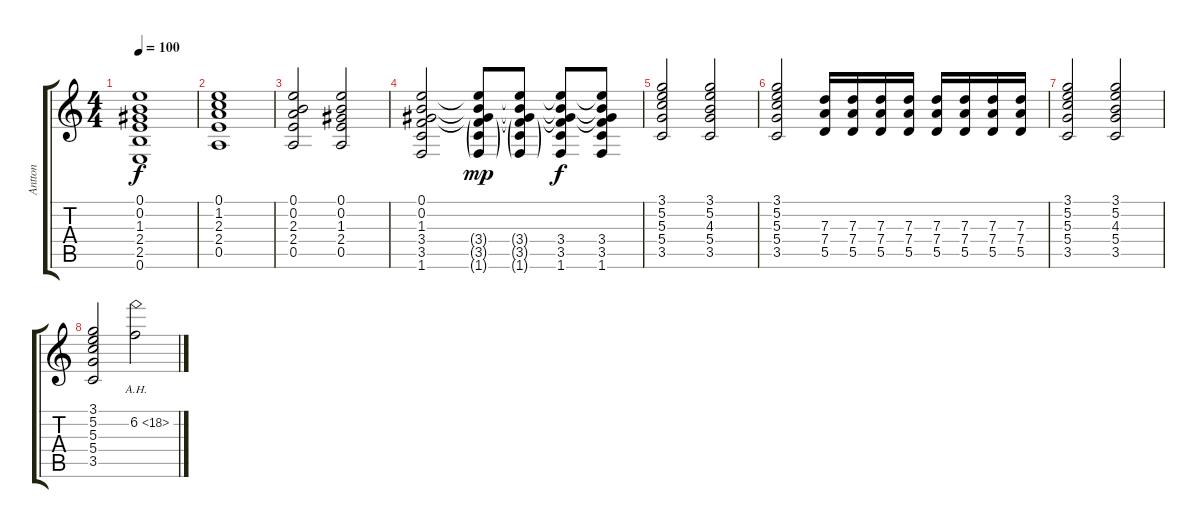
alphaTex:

\track ("Antton" "Antton") {instrument acousticguitarnylon}
\staff {score tabs}
\tuning (E4 B3 G3 D3 A2 E2) {hide}
\ts (4 4)
\tempo 100
\clef g2
\ks c
(0.1 0.2 1.3 2.4 2.5 0.6).1{dy f} |
(0.1 1.2 2.3 2.4 0.5).1 |
(0.1 0.2 2.3 2.4 0.5).2 (0.1 0.2 1.3 2.4 0.5).2 |
(0.1 0.2 1.3 3.4 3.5 1.6).2 (0.1{t} 0.2{t} 1.3{t} 3.4{g} 3.5{g} 1.6{g}).8{dy mp} (0.1{t} 0.2{t} 1.3{t} 3.4{g} 3.5{g} 1.6{g}).8 (0.1{t} 0.2{t} 1.3{t} 3.4 3.5 1.6).8{dy f} (0.1{t} 0.2{t} 1.3{t} 3.4 3.5 1.6).8 |
(3.1 5.2 5.3 5.4 3.5).2 (3.1 5.2 4.3 5.4 3.5).2 |
(3.1 5.2 5.3 5.4 3.5).2 (7.3 7.4 5.5).16 (7.3 7.4 5.5).16 (7.3 7.4 5.5).16 (7.3 7.4 5.5).16 (7.3 7.4 5.5).16 (7.3 7.4 5.5).16 (7.3 7.4 5.5).16 (7.3 7.4 5.5).16 |
(3.1 5.2 5.3 5.4 3.5).2 (3.1 5.2 4.3 5.4 3.5).2 |
(3.1 5.2 5.3 5.4 3.5).2 6.2{ah 12}.2
